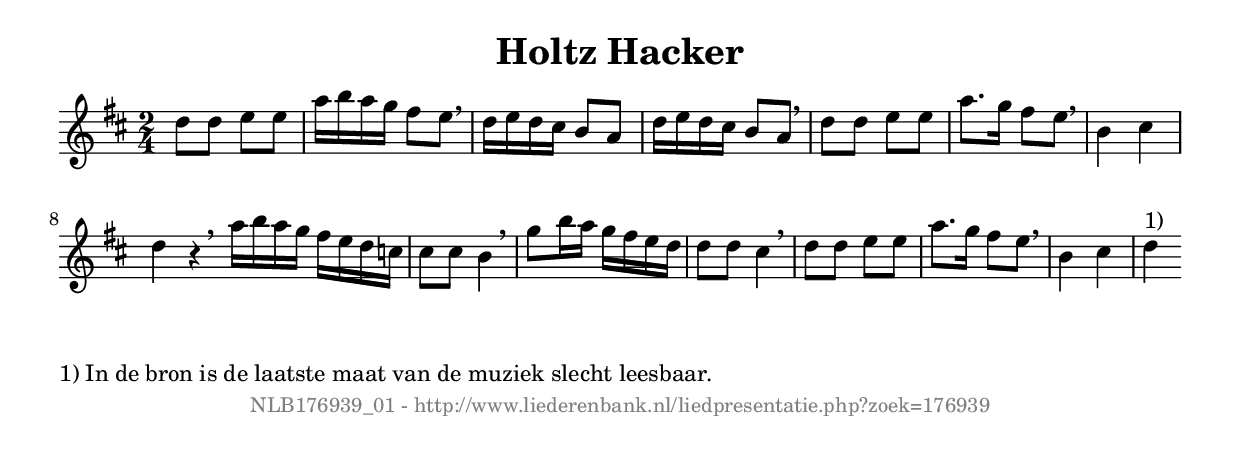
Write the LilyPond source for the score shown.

%
% produced by wce2krn 1.64 (7 June 2014)
%
\version"2.16"
#(append! paper-alist '(("long" . (cons (* 210 mm) (* 2000 mm)))))
#(set-default-paper-size "long")
sb = {\breathe}
mBreak = {\breathe }
bBreak = {\breathe }
x = {\once\override NoteHead #'style = #'cross }
gl=\glissando
itime={\override Staff.TimeSignature #'stencil = ##f }
ficta = {\once\set suggestAccidentals = ##t}
fine = {\once\override Score.RehearsalMark #'self-alignment-X = #1 \mark \markup {\italic{Fine}}}
dc = {\once\override Score.RehearsalMark #'self-alignment-X = #1 \mark \markup {\italic{D.C.}}}
dcf = {\once\override Score.RehearsalMark #'self-alignment-X = #1 \mark \markup {\italic{D.C. al Fine}}}
dcc = {\once\override Score.RehearsalMark #'self-alignment-X = #1 \mark \markup {\italic{D.C. al Coda}}}
ds = {\once\override Score.RehearsalMark #'self-alignment-X = #1 \mark \markup {\italic{D.S.}}}
dsf = {\once\override Score.RehearsalMark #'self-alignment-X = #1 \mark \markup {\italic{D.S. al Fine}}}
dsc = {\once\override Score.RehearsalMark #'self-alignment-X = #1 \mark \markup {\italic{D.S. al Coda}}}
pv = {\set Score.repeatCommands = #'((volta "1"))}
sv = {\set Score.repeatCommands = #'((volta "2"))}
tv = {\set Score.repeatCommands = #'((volta "3"))}
qv = {\set Score.repeatCommands = #'((volta "4"))}
xv = {\set Score.repeatCommands = #'((volta #f))}
\header{ tagline = ""
title = "Holtz Hacker"
}
\score {{
\key d \major
\relative g'
{
\set melismaBusyProperties = #'()
\time 2/4
\tempo 4=120
\override Score.MetronomeMark #'transparent = ##t
\override Score.RehearsalMark #'break-visibility = #(vector #t #t #f)
d'8 d e e a16 b a g fis8 e \sb d16 e d cis b8 a d16 e d cis b8 a \mBreak \bar "|"
d8 d e e a8. g16 fis8 e \sb b4 cis d r4 \bar ":|:" \bBreak
a'16 b a g fis e d c cis8 cis b4 \sb g'8 b16 a g fis e d d8 d cis4 \mBreak \bar "|"
d8 d e e a8. g16 fis8 e \sb b4 cis d^"1)" \bar ":|"
 }}
 \midi { }
 \layout {
            indent = 0.0\cm
}
}
\markup { \wordwrap-string #" 
1) In de bron is de laatste maat van de muziek slecht leesbaar.
"}
\markup { \vspace #0 } \markup { \with-color #grey \fill-line { \center-column { \smaller "NLB176939_01 - http://www.liederenbank.nl/liedpresentatie.php?zoek=176939" } } }
